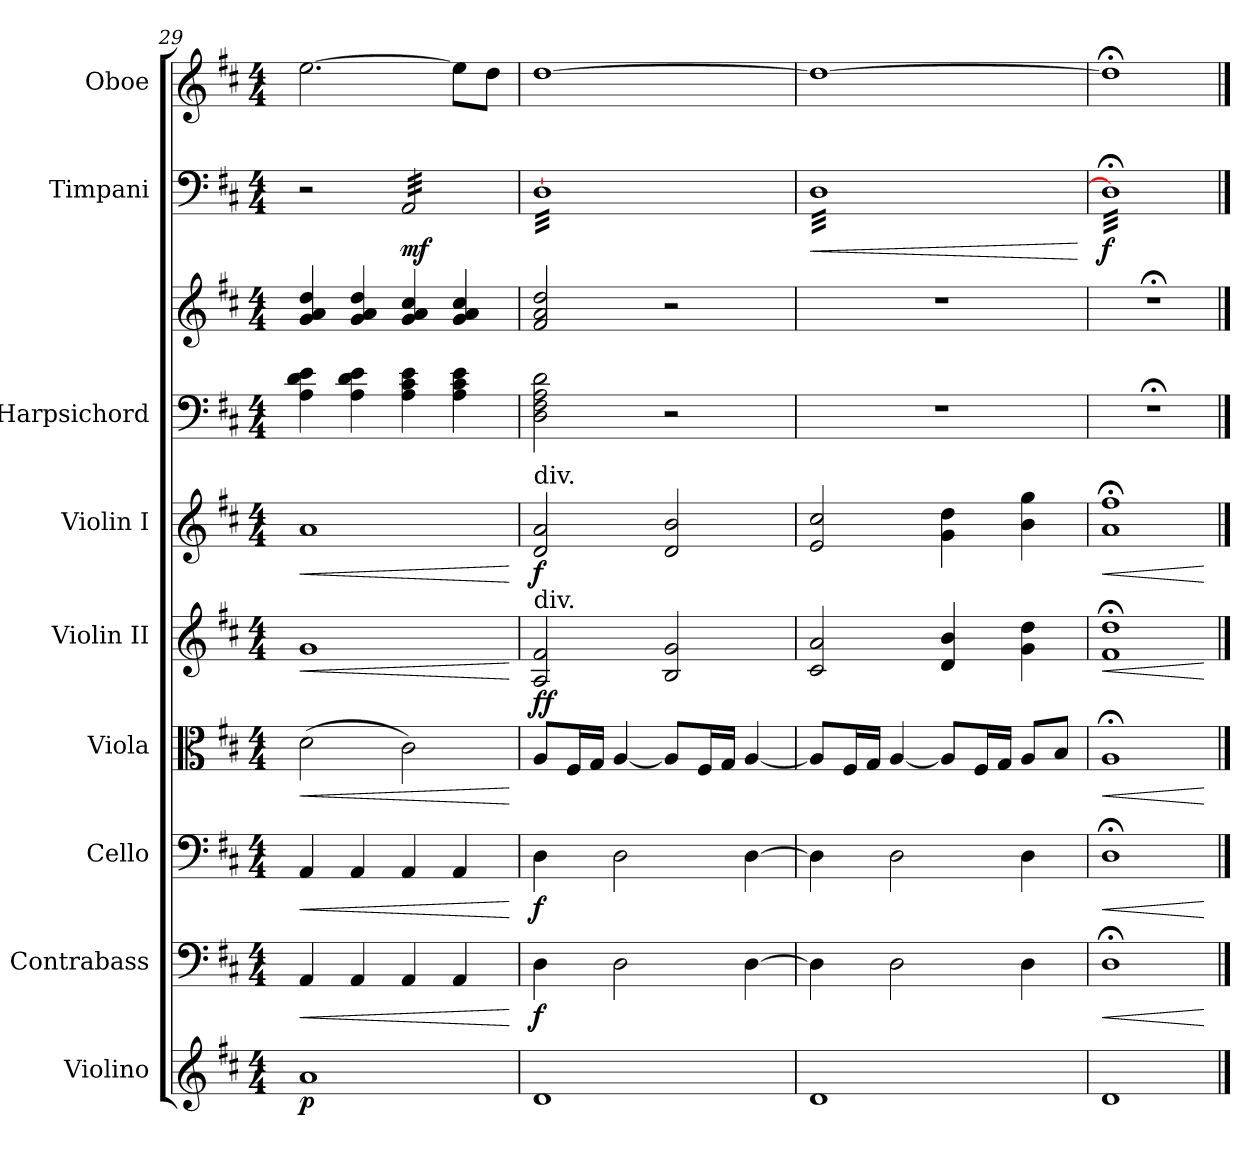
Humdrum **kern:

**kern	**dynam	**kern	**dynam	**kern	**dynam	**kern	**dynam	**kern	**dynam	**kern	**dynam	**kern	**kern	**kern	**dynam	**kern
*part9	*part9	*part8	*part8	*part7	*part7	*part6	*part6	*part5	*part5	*part4	*part4	*part3	*part3	*part2	*part2	*part1
*staff10	*staff10	*staff9	*staff9	*staff8	*staff8	*staff7	*staff7	*staff6	*staff6	*staff5	*staff5	*staff4	*staff3	*staff2	*staff2	*staff1
*I"Violino	*	*I"Contrabass	*	*I"Cello	*	*I"Viola	*	*I"Violin II	*	*I"Violin I	*	*I"Harpsichord	*	*I"Timpani	*	*I"Oboe
*I'Vln.	*	*I'Cb.	*	*	*	*I'Vla.	*	*I'Vln. II	*	*I'Vln. I	*	*I'Hch.	*	*I'Timp.	*	*I'Ob.
*clefG2	*	*clefF4	*	*clefF4	*	*clefC3	*	*clefG2	*	*clefG2	*	*clefF4	*clefG2	*clefF4	*	*clefG2
*	*	*ITrd7c12	*	*	*	*	*	*	*	*	*	*	*	*	*	*
*k[f#c#]	*	*k[f#c#]	*	*k[f#c#]	*	*k[f#c#]	*	*k[f#c#]	*	*k[f#c#]	*	*k[f#c#]	*k[f#c#]	*k[f#c#]	*	*k[f#c#]
*M4/4	*	*M4/4	*	*M4/4	*	*M4/4	*	*M4/4	*	*M4/4	*	*M4/4	*M4/4	*M4/4	*	*M4/4
=29	=29	=29	=29	=29	=29	=29	=29	=29	=29	=29	=29	=29	=29	=29	=29	=29
!	!LO:DY:b	!	!LO:HP:b	!	!LO:HP:b	!	!LO:HP:b	!	!LO:HP:b	!	!LO:HP:b	!	!	!	!	!
1a	p	4AAA/	<	4AA/	<	(2d\	<	1g	<	1a	<	4A\ 4d\ 4e\	4g/ 4a/ 4dd/	2r	.	[2.ee\
.	.	4AAA/	.	4AA/	.	.	.	.	.	.	.	4A\ 4d\ 4e\	4g/ 4a/ 4dd/	.	.	.
!	!	!	!	!	!	!	!	!	!	!	!	!	!	!	!LO:DY:b	!
*	*	*	*	*	*	*	*	*	*	*	*	*	*	*tremolo	*	*
.	.	4AAA/	.	4AA/	.	2c#\)	.	.	.	.	.	4A\ 4c#\ 4e\	4g/ 4a/ 4cc#/	32AA/LLL	mf	.
.	.	.	.	.	.	.	.	.	.	.	.	.	.	32AA/	.	.
.	.	.	.	.	.	.	.	.	.	.	.	.	.	32AA/	.	.
.	.	.	.	.	.	.	.	.	.	.	.	.	.	32AA/	.	.
.	.	.	.	.	.	.	.	.	.	.	.	.	.	32AA/	.	.
.	.	.	.	.	.	.	.	.	.	.	.	.	.	32AA/	.	.
.	.	.	.	.	.	.	.	.	.	.	.	.	.	32AA/	.	.
.	.	.	.	.	.	.	.	.	.	.	.	.	.	32AA/	.	.
.	.	4AAA/	.	4AA/	.	.	.	.	.	.	.	4A\ 4c#\ 4e\	4g/ 4a/ 4cc#/	32AA/	.	8ee\L]
.	.	.	.	.	.	.	.	.	.	.	.	.	.	32AA/	.	.
.	.	.	.	.	.	.	.	.	.	.	.	.	.	32AA/	.	.
.	.	.	.	.	.	.	.	.	.	.	.	.	.	32AA/	.	.
.	.	.	.	.	.	.	.	.	.	.	.	.	.	32AA/	.	8dd\J
.	.	.	.	.	.	.	.	.	.	.	.	.	.	32AA/	.	.
.	.	.	.	.	.	.	.	.	.	.	.	.	.	32AA/	.	.
.	.	.	.	.	.	.	.	.	.	.	.	.	.	32AA/JJJ	.	.
.	.	.	[	.	[	.	[	.	[	.	[	.	.	.	.	.
=30	=30	=30	=30	=30	=30	=30	=30	=30	=30	=30	=30	=30	=30	=30	=30	=30
!	!	!	!	!	!	!	!	!	!	!LO:TX:a:t=div.	!	!	!	!	!	!
!	!	!	!	!	!	!	!	!LO:TX:a:t=div.	!	!	!	!	!	!	!	!
!	!	!	!LO:DY:b	!	!LO:DY:b	!	!LO:DY:a	!	!	!	!	!	!	!	!	!
!	!	!	!	!	!	!	!LO:DY:n=1:b	!	!	!	!LO:DY:b	!	!	!	!	!
1d	.	4DD\	f	4D\	f	8A/L	f f	2A/ 2f#/	.	2d/ 2a/	f	2D\ 2F#\ 2A\ 2d\	2f#/ 2a/ 2dd/	[32DLLL	.	[1dd
.	.	.	.	.	.	.	.	.	.	.	.	.	.	32D	.	.
.	.	.	.	.	.	.	.	.	.	.	.	.	.	32D	.	.
.	.	.	.	.	.	.	.	.	.	.	.	.	.	32D	.	.
.	.	.	.	.	.	16F#/L	.	.	.	.	.	.	.	32D	.	.
.	.	.	.	.	.	.	.	.	.	.	.	.	.	32D	.	.
.	.	.	.	.	.	16G/JJ	.	.	.	.	.	.	.	32D	.	.
.	.	.	.	.	.	.	.	.	.	.	.	.	.	32D	.	.
.	.	2DD\	.	2D\	.	[4A/	.	.	.	.	.	.	.	32D	.	.
.	.	.	.	.	.	.	.	.	.	.	.	.	.	32D	.	.
.	.	.	.	.	.	.	.	.	.	.	.	.	.	32D	.	.
.	.	.	.	.	.	.	.	.	.	.	.	.	.	32D	.	.
.	.	.	.	.	.	.	.	.	.	.	.	.	.	32D	.	.
.	.	.	.	.	.	.	.	.	.	.	.	.	.	32D	.	.
.	.	.	.	.	.	.	.	.	.	.	.	.	.	32D	.	.
.	.	.	.	.	.	.	.	.	.	.	.	.	.	32D	.	.
.	.	.	.	.	.	8A/L]	.	2B/ 2g/	.	2d/ 2b/	.	2r	2r	32D	.	.
.	.	.	.	.	.	.	.	.	.	.	.	.	.	32D	.	.
.	.	.	.	.	.	.	.	.	.	.	.	.	.	32D	.	.
.	.	.	.	.	.	.	.	.	.	.	.	.	.	32D	.	.
.	.	.	.	.	.	16F#/L	.	.	.	.	.	.	.	32D	.	.
.	.	.	.	.	.	.	.	.	.	.	.	.	.	32D	.	.
.	.	.	.	.	.	16G/JJ	.	.	.	.	.	.	.	32D	.	.
.	.	.	.	.	.	.	.	.	.	.	.	.	.	32D	.	.
.	.	[4DD\	.	[4D\	.	[4A/	.	.	.	.	.	.	.	32D	.	.
.	.	.	.	.	.	.	.	.	.	.	.	.	.	32D	.	.
.	.	.	.	.	.	.	.	.	.	.	.	.	.	32D	.	.
.	.	.	.	.	.	.	.	.	.	.	.	.	.	32D	.	.
.	.	.	.	.	.	.	.	.	.	.	.	.	.	32D	.	.
.	.	.	.	.	.	.	.	.	.	.	.	.	.	32D	.	.
.	.	.	.	.	.	.	.	.	.	.	.	.	.	32D	.	.
.	.	.	.	.	.	.	.	.	.	.	.	.	.	32DJJJ	.	.
=31	=31	=31	=31	=31	=31	=31	=31	=31	=31	=31	=31	=31	=31	=31	=31	=31
!	!	!	!	!	!	!	!	!	!	!	!	!	!	!	!LO:HP:b	!
1d	.	4DD\]	.	4D\]	.	8A/L]	.	2c#/ 2a/	.	2e/ 2cc#/	.	1r	1r	32DLLL	<	1dd_
.	.	.	.	.	.	.	.	.	.	.	.	.	.	32D	.	.
.	.	.	.	.	.	.	.	.	.	.	.	.	.	32D	.	.
.	.	.	.	.	.	.	.	.	.	.	.	.	.	32D	.	.
.	.	.	.	.	.	16F#/L	.	.	.	.	.	.	.	32D	.	.
.	.	.	.	.	.	.	.	.	.	.	.	.	.	32D	.	.
.	.	.	.	.	.	16G/JJ	.	.	.	.	.	.	.	32D	.	.
.	.	.	.	.	.	.	.	.	.	.	.	.	.	32D	.	.
.	.	2DD\	.	2D\	.	[4A/	.	.	.	.	.	.	.	32D	.	.
.	.	.	.	.	.	.	.	.	.	.	.	.	.	32D	.	.
.	.	.	.	.	.	.	.	.	.	.	.	.	.	32D	.	.
.	.	.	.	.	.	.	.	.	.	.	.	.	.	32D	.	.
.	.	.	.	.	.	.	.	.	.	.	.	.	.	32D	.	.
.	.	.	.	.	.	.	.	.	.	.	.	.	.	32D	.	.
.	.	.	.	.	.	.	.	.	.	.	.	.	.	32D	.	.
.	.	.	.	.	.	.	.	.	.	.	.	.	.	32D	.	.
.	.	.	.	.	.	8A/L]	.	4d/ 4b/	.	4g\ 4dd\	.	.	.	32D	.	.
.	.	.	.	.	.	.	.	.	.	.	.	.	.	32D	.	.
.	.	.	.	.	.	.	.	.	.	.	.	.	.	32D	.	.
.	.	.	.	.	.	.	.	.	.	.	.	.	.	32D	.	.
.	.	.	.	.	.	16F#/L	.	.	.	.	.	.	.	32D	.	.
.	.	.	.	.	.	.	.	.	.	.	.	.	.	32D	.	.
.	.	.	.	.	.	16G/JJ	.	.	.	.	.	.	.	32D	.	.
.	.	.	.	.	.	.	.	.	.	.	.	.	.	32D	.	.
.	.	4DD\	.	4D\	.	8A/L	.	4g\ 4dd\	.	4b\ 4gg\	.	.	.	32D	.	.
.	.	.	.	.	.	.	.	.	.	.	.	.	.	32D	.	.
.	.	.	.	.	.	.	.	.	.	.	.	.	.	32D	.	.
.	.	.	.	.	.	.	.	.	.	.	.	.	.	32D	.	.
.	.	.	.	.	.	8B/J	.	.	.	.	.	.	.	32D	.	.
.	.	.	.	.	.	.	.	.	.	.	.	.	.	32D	.	.
.	.	.	.	.	.	.	.	.	.	.	.	.	.	32D	.	.
.	.	.	.	.	.	.	.	.	.	.	.	.	.	32DJJJ	.	.
.	.	.	.	.	.	.	.	.	.	.	.	.	.	.	[	.
=32	=32	=32	=32	=32	=32	=32	=32	=32	=32	=32	=32	=32	=32	=32	=32	=32
!	!	!	!LO:HP:b	!	!LO:HP:b	!	!LO:HP:b	!	!LO:HP:b	!	!LO:HP:b	!	!	!	!LO:DY:b	!
1d	.	1DD;<	<	1D;<	<	1A;<	<	1f#;< 1dd;<	<	1a;< 1ff#;<	<	1r;<	1r;<	32D;<]LLL	f	1dd;<]
.	.	.	.	.	.	.	.	.	.	.	.	.	.	32D;<	.	.
.	.	.	.	.	.	.	.	.	.	.	.	.	.	32D;<	.	.
.	.	.	.	.	.	.	.	.	.	.	.	.	.	32D;<	.	.
.	.	.	.	.	.	.	.	.	.	.	.	.	.	32D;<	.	.
.	.	.	.	.	.	.	.	.	.	.	.	.	.	32D;<	.	.
.	.	.	.	.	.	.	.	.	.	.	.	.	.	32D;<	.	.
.	.	.	.	.	.	.	.	.	.	.	.	.	.	32D;<	.	.
.	.	.	.	.	.	.	.	.	.	.	.	.	.	32D;<	.	.
.	.	.	.	.	.	.	.	.	.	.	.	.	.	32D;<	.	.
.	.	.	.	.	.	.	.	.	.	.	.	.	.	32D;<	.	.
.	.	.	.	.	.	.	.	.	.	.	.	.	.	32D;<	.	.
.	.	.	.	.	.	.	.	.	.	.	.	.	.	32D;<	.	.
.	.	.	.	.	.	.	.	.	.	.	.	.	.	32D;<	.	.
.	.	.	.	.	.	.	.	.	.	.	.	.	.	32D;<	.	.
.	.	.	.	.	.	.	.	.	.	.	.	.	.	32D;<	.	.
.	.	.	.	.	.	.	.	.	.	.	.	.	.	32D;<	.	.
.	.	.	.	.	.	.	.	.	.	.	.	.	.	32D;<	.	.
.	.	.	.	.	.	.	.	.	.	.	.	.	.	32D;<	.	.
.	.	.	.	.	.	.	.	.	.	.	.	.	.	32D;<	.	.
.	.	.	.	.	.	.	.	.	.	.	.	.	.	32D;<	.	.
.	.	.	.	.	.	.	.	.	.	.	.	.	.	32D;<	.	.
.	.	.	.	.	.	.	.	.	.	.	.	.	.	32D;<	.	.
.	.	.	.	.	.	.	.	.	.	.	.	.	.	32D;<	.	.
.	.	.	.	.	.	.	.	.	.	.	.	.	.	32D;<	.	.
.	.	.	.	.	.	.	.	.	.	.	.	.	.	32D;<	.	.
.	.	.	.	.	.	.	.	.	.	.	.	.	.	32D;<	.	.
.	.	.	.	.	.	.	.	.	.	.	.	.	.	32D;<	.	.
.	.	.	.	.	.	.	.	.	.	.	.	.	.	32D;<	.	.
.	.	.	.	.	.	.	.	.	.	.	.	.	.	32D;<	.	.
.	.	.	.	.	.	.	.	.	.	.	.	.	.	32D;<	.	.
.	.	.	.	.	.	.	.	.	.	.	.	.	.	32D;<JJJ	.	.
*	*	*	*	*	*	*	*	*	*	*	*	*	*	*Xtremolo	*	*
.	.	.	[	.	[	.	[	.	[	.	[	.	.	.	.	.
==	==	==	==	==	==	==	==	==	==	==	==	==	==	==	==	==
*-	*-	*-	*-	*-	*-	*-	*-	*-	*-	*-	*-	*-	*-	*-	*-	*-
